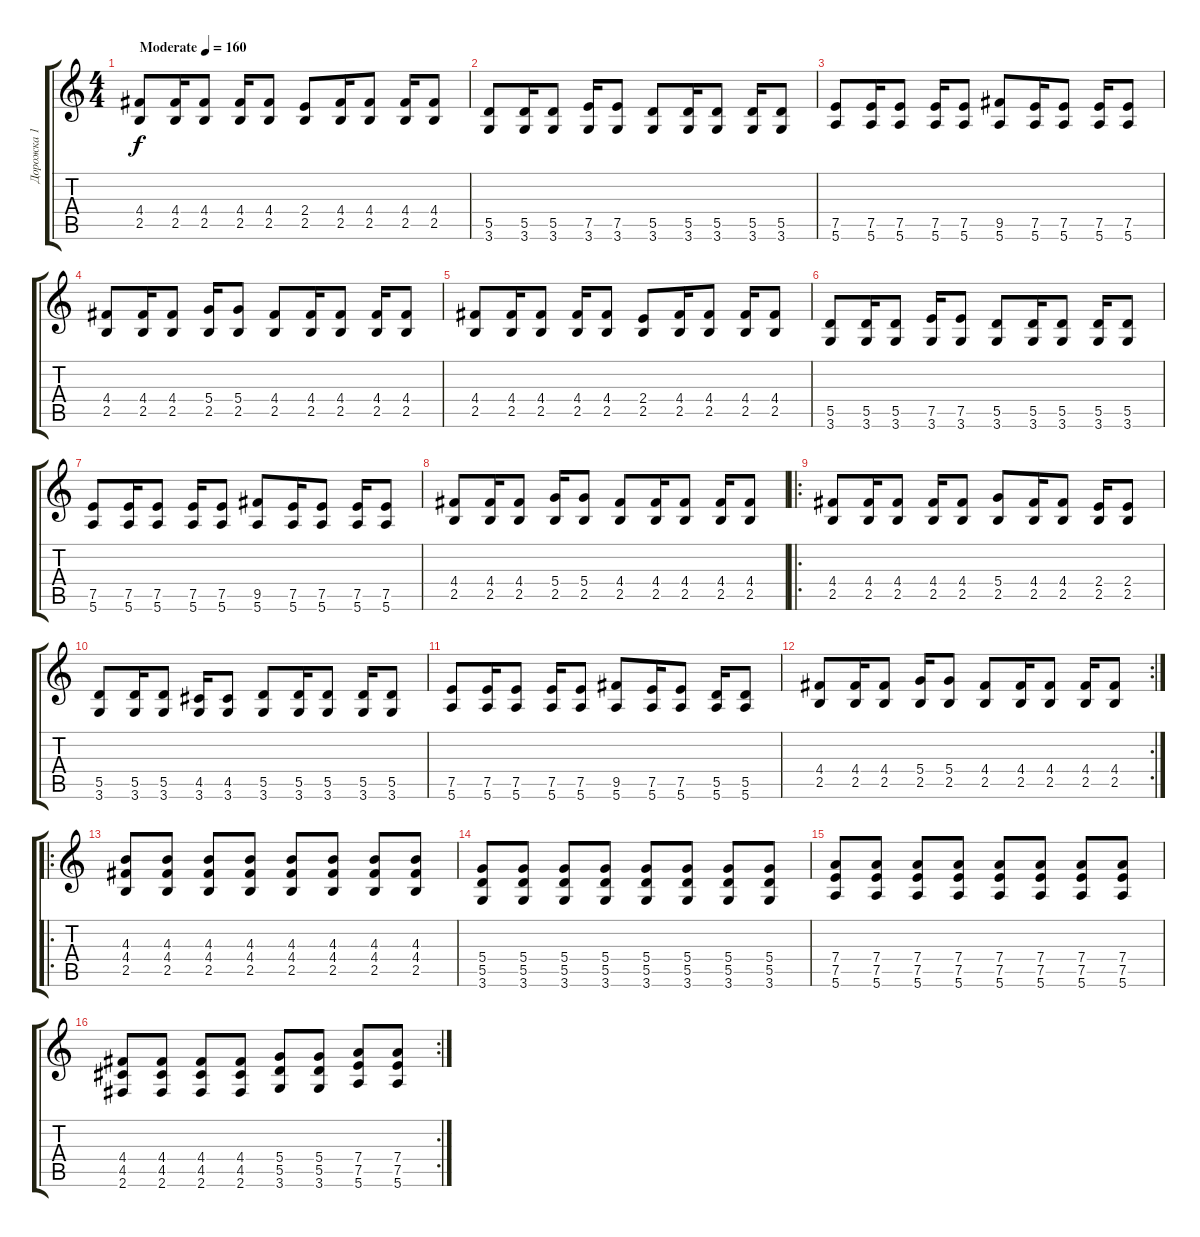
\track ("Дорожка 1" "Дорожка 1") {instrument acousticguitarsteel}
\staff {score tabs}
\tuning (E4 B3 G3 D3 A2 E2) {hide}
\ts (4 4)
\tempo (160 "Moderate")
\clef g2
\ks c
(4.4 2.5).8{dy f instrument acousticguitarsteel} (4.4 2.5).16 (4.4 2.5).8 (4.4 2.5).16 (4.4 2.5).8 (2.4 2.5).8 (4.4 2.5).16 (4.4 2.5).8 (4.4 2.5).16 (4.4 2.5).8 |
(5.5 3.6).8 (5.5 3.6).16 (5.5 3.6).8 (7.5 3.6).16 (7.5 3.6).8 (5.5 3.6).8 (5.5 3.6).16 (5.5 3.6).8 (5.5 3.6).16 (5.5 3.6).8 |
(7.5 5.6).8 (7.5 5.6).16 (7.5 5.6).8 (7.5 5.6).16 (7.5 5.6).8 (9.5 5.6).8 (7.5 5.6).16 (7.5 5.6).8 (7.5 5.6).16 (7.5 5.6).8 |
(4.4 2.5).8 (4.4 2.5).16 (4.4 2.5).8 (5.4 2.5).16 (5.4 2.5).8 (4.4 2.5).8 (4.4 2.5).16 (4.4 2.5).8 (4.4 2.5).16 (4.4 2.5).8 |
(4.4 2.5).8 (4.4 2.5).16 (4.4 2.5).8 (4.4 2.5).16 (4.4 2.5).8 (2.4 2.5).8 (4.4 2.5).16 (4.4 2.5).8 (4.4 2.5).16 (4.4 2.5).8 |
(5.5 3.6).8 (5.5 3.6).16 (5.5 3.6).8 (7.5 3.6).16 (7.5 3.6).8 (5.5 3.6).8 (5.5 3.6).16 (5.5 3.6).8 (5.5 3.6).16 (5.5 3.6).8 |
(7.5 5.6).8 (7.5 5.6).16 (7.5 5.6).8 (7.5 5.6).16 (7.5 5.6).8 (9.5 5.6).8 (7.5 5.6).16 (7.5 5.6).8 (7.5 5.6).16 (7.5 5.6).8 |
(4.4 2.5).8 (4.4 2.5).16 (4.4 2.5).8 (5.4 2.5).16 (5.4 2.5).8 (4.4 2.5).8 (4.4 2.5).16 (4.4 2.5).8 (4.4 2.5).16 (4.4 2.5).8 |
\ro
(4.4 2.5).8{instrument overdrivenguitar} (4.4 2.5).16 (4.4 2.5).8 (4.4 2.5).16 (4.4 2.5).8 (5.4 2.5).8 (4.4 2.5).16 (4.4 2.5).8 (2.4 2.5).16 (2.4 2.5).8 |
(5.5 3.6).8 (5.5 3.6).16 (5.5 3.6).8 (4.5 3.6).16 (4.5 3.6).8 (5.5 3.6).8 (5.5 3.6).16 (5.5 3.6).8 (5.5 3.6).16 (5.5 3.6).8 |
(7.5 5.6).8 (7.5 5.6).16 (7.5 5.6).8 (7.5 5.6).16 (7.5 5.6).8 (9.5 5.6).8 (7.5 5.6).16 (7.5 5.6).8 (5.5 5.6).16 (5.5 5.6).8 |
\rc 2
(4.4 2.5).8 (4.4 2.5).16 (4.4 2.5).8 (5.4 2.5).16 (5.4 2.5).8 (4.4 2.5).8 (4.4 2.5).16 (4.4 2.5).8 (4.4 2.5).16 (4.4 2.5).8 |
\ro
(4.3 4.4 2.5).8 (4.3 4.4 2.5).8 (4.3 4.4 2.5).8 (4.3 4.4 2.5).8 (4.3 4.4 2.5).8 (4.3 4.4 2.5).8 (4.3 4.4 2.5).8 (4.3 4.4 2.5).8 |
(5.4 5.5 3.6).8 (5.4 5.5 3.6).8 (5.4 5.5 3.6).8 (5.4 5.5 3.6).8 (5.4 5.5 3.6).8 (5.4 5.5 3.6).8 (5.4 5.5 3.6).8 (5.4 5.5 3.6).8 |
(7.4 7.5 5.6).8 (7.4 7.5 5.6).8 (7.4 7.5 5.6).8 (7.4 7.5 5.6).8 (7.4 7.5 5.6).8 (7.4 7.5 5.6).8 (7.4 7.5 5.6).8 (7.4 7.5 5.6).8 |
\rc 2
(4.4 4.5 2.6).8 (4.4 4.5 2.6).8 (4.4 4.5 2.6).8 (4.4 4.5 2.6).8 (5.4 5.5 3.6).8 (5.4 5.5 3.6).8 (7.4 7.5 5.6).8 (7.4 7.5 5.6).8
